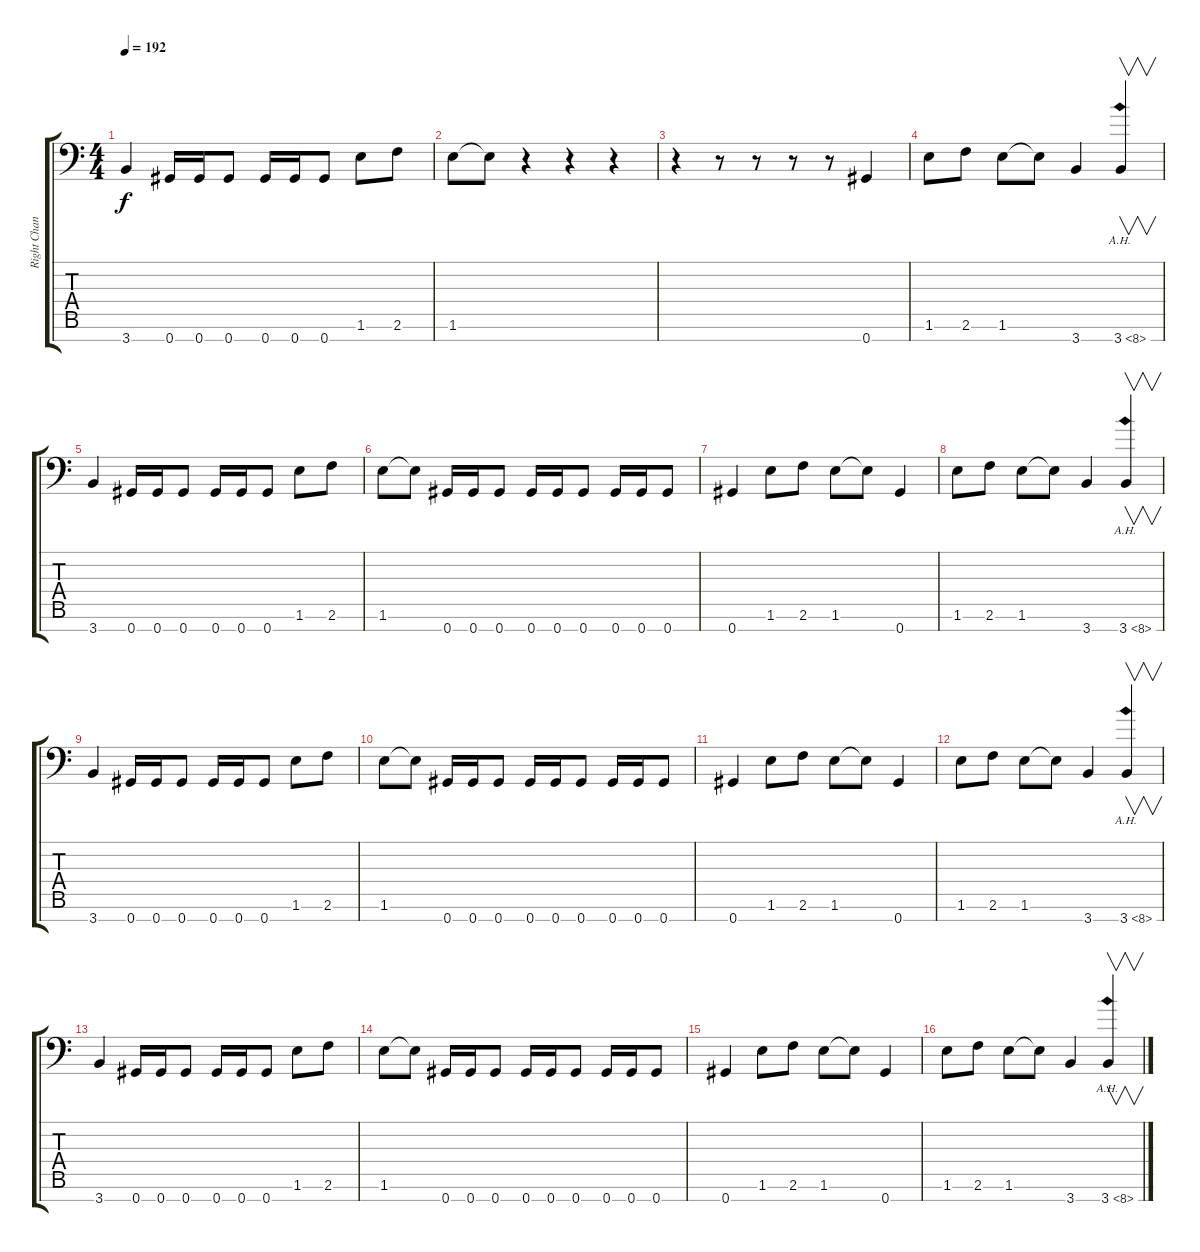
\track ("Right Channel" "Right Chan") {instrument distortionguitar}
\staff {score tabs}
\tuning (Eb4 Bb3 Gb3 Db3 Ab2 Eb2 Ab1) {hide}
\ts (4 4)
\tempo 192
\clef f4
\ks c
3.7.4{dy f} 0.7.16 0.7.16 0.7.8 0.7.16 0.7.16 0.7.8 1.6.8 2.6.8 |
1.6.8 1.6{t}.8 r.4 r.4 r.4 |
r.4 r.8 r.8 r.8 r.8 0.7.4 |
1.6.8 2.6.8 1.6.8 1.6{t}.8 3.7.4 3.7{ah 5}.4{v} |
3.7.4 0.7.16 0.7.16 0.7.8 0.7.16 0.7.16 0.7.8 1.6.8 2.6.8 |
1.6.8 1.6{t}.8 0.7.16 0.7.16 0.7.8 0.7.16 0.7.16 0.7.8 0.7.16 0.7.16 0.7.8 |
0.7.4 1.6.8 2.6.8 1.6.8 1.6{t}.8 0.7.4 |
1.6.8 2.6.8 1.6.8 1.6{t}.8 3.7.4 3.7{ah 5}.4{v} |
3.7.4 0.7.16 0.7.16 0.7.8 0.7.16 0.7.16 0.7.8 1.6.8 2.6.8 |
1.6.8 1.6{t}.8 0.7.16 0.7.16 0.7.8 0.7.16 0.7.16 0.7.8 0.7.16 0.7.16 0.7.8 |
0.7.4 1.6.8 2.6.8 1.6.8 1.6{t}.8 0.7.4 |
1.6.8 2.6.8 1.6.8 1.6{t}.8 3.7.4 3.7{ah 5}.4{v} |
3.7.4 0.7.16 0.7.16 0.7.8 0.7.16 0.7.16 0.7.8 1.6.8 2.6.8 |
1.6.8 1.6{t}.8 0.7.16 0.7.16 0.7.8 0.7.16 0.7.16 0.7.8 0.7.16 0.7.16 0.7.8 |
0.7.4 1.6.8 2.6.8 1.6.8 1.6{t}.8 0.7.4 |
1.6.8 2.6.8 1.6.8 1.6{t}.8 3.7.4 3.7{ah 5}.4{v}
